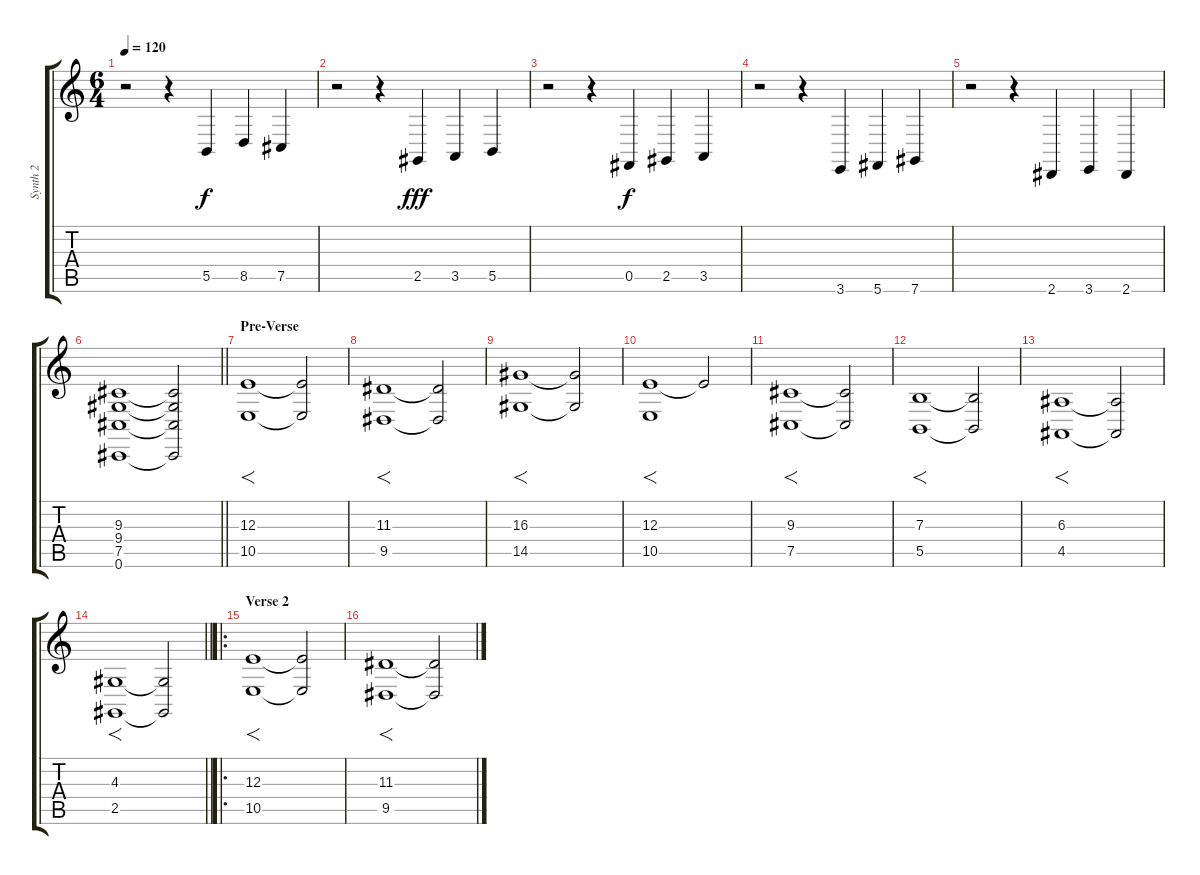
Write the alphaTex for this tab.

\track ("Synth 2" "Synth 2") {instrument stringensemble2}
\staff {score tabs}
\tuning (Db4 Ab3 E3 B2 Gb2 Db2) {hide}
\ts (6 4)
\tempo 120
\clef g2
\ks c
r.2{dy f} r.4 5.5.4 8.5.4 7.5.4 |
r.2 r.4 2.5.4{dy fff} 3.5.4 5.5.4 |
r.2 r.4 0.5.4{dy f} 2.5.4 3.5.4 |
r.2 r.4 3.6.4 5.6.4 7.6.4 |
r.2 r.4 2.6.4 3.6.4 2.6.4 |
\barLineRight lightlight
(9.3 9.4 7.5 0.6).1 (9.3{t} 9.4{t} 7.5{t} 0.6{t}).2 |
\section ("" "Pre-Verse")
(12.3 10.5).1{f} (12.3{t} 10.5{t}).2 |
(11.3 9.5).1{f} (11.3{t} 9.5{t}).2 |
(16.3 14.5).1{f} (16.3{t} 14.5{t}).2 |
(12.3 10.5).1{f} 12.3{t}.2 |
(9.3 7.5).1{f} (9.3{t} 7.5{t}).2 |
(7.3 5.5).1{f} (7.3{t} 5.5{t}).2 |
(6.3 4.5).1{f} (6.3{t} 4.5{t}).2 |
\barLineRight lightlight
(4.3 2.5).1{f} (4.3{t} 2.5{t}).2 |
\ro
\section ("" "Verse 2")
(12.3 10.5).1{f} (12.3{t} 10.5{t}).2 |
(11.3 9.5).1{f} (11.3{t} 9.5{t}).2
